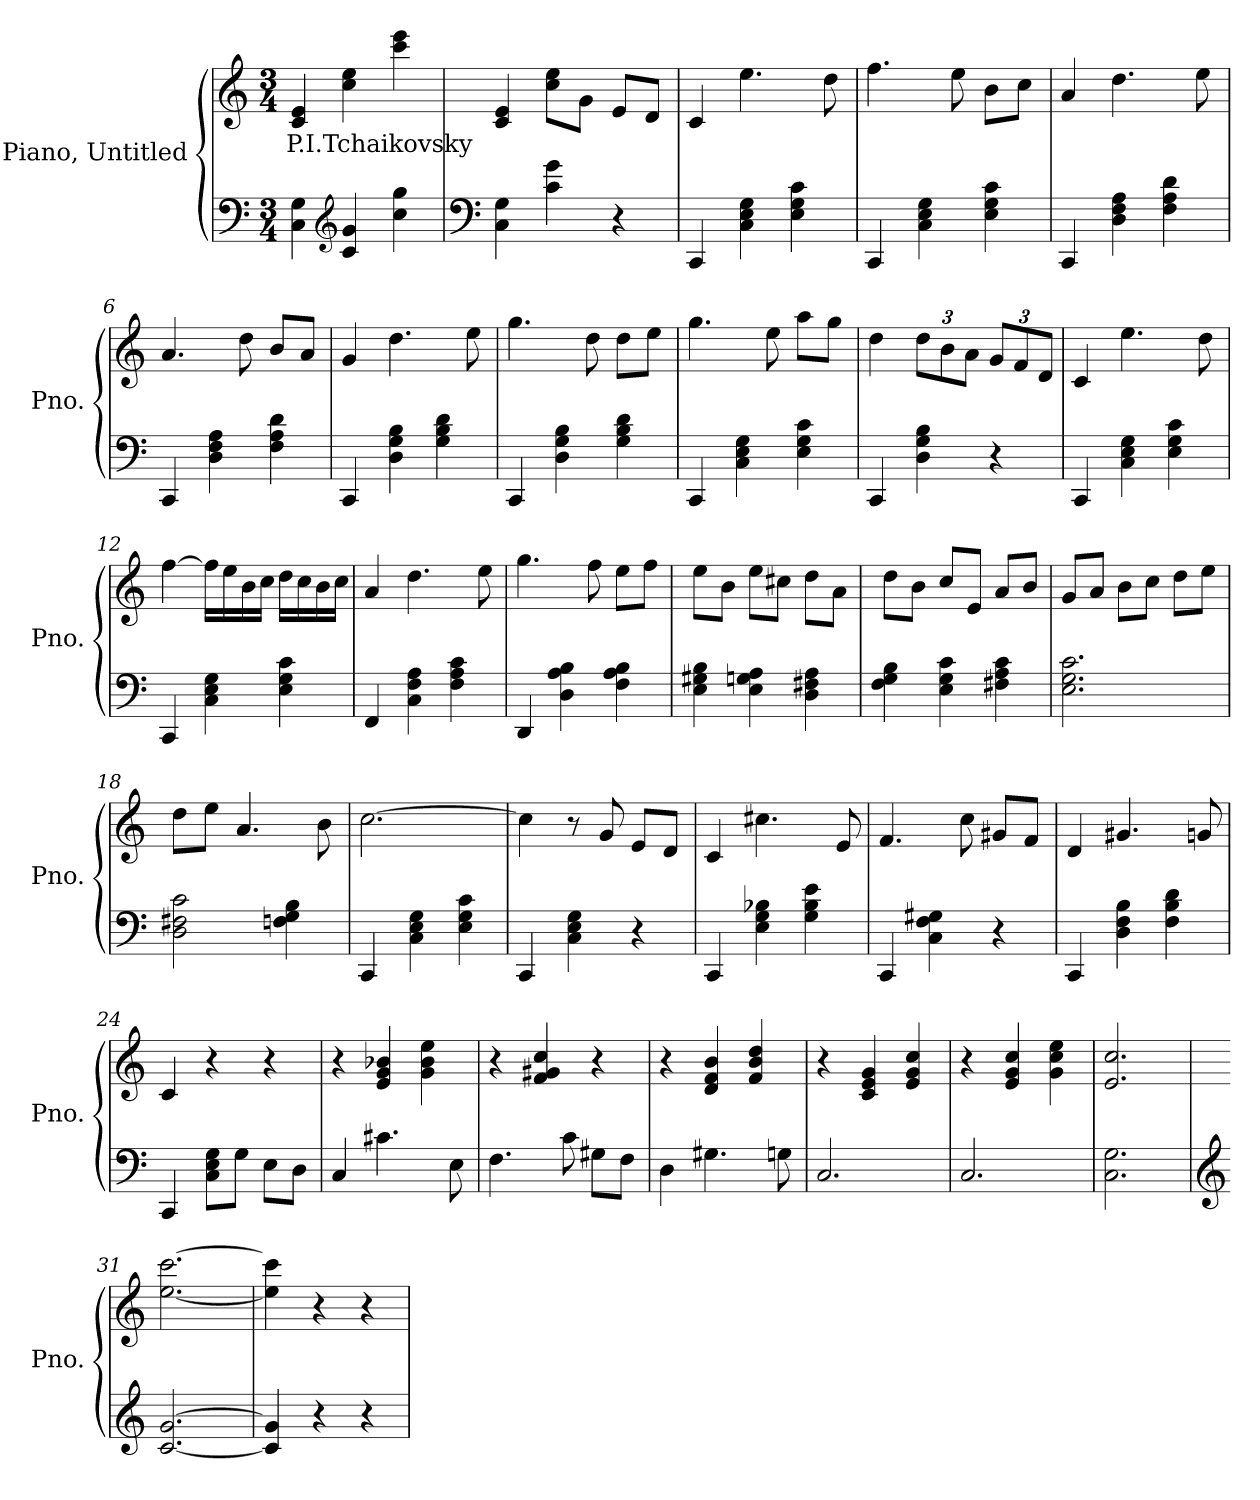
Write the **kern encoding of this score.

**kern	**kern	**text
*part2	*part1	*part1
*staff2	*staff1	*staff1
*I"Piano, Untitled	*I"Piano, Untitled	*
*I'Pno.	*I'Pno.	*
*clefF4	*clefG2	*
*k[]	*k[]	*
*M3/4	*M3/4	*
*MM120	*MM120	*
=1	=1	=1
!	!	!LO:LY:b
4C\ 4G\	4c/ 4e/	P.I.Tchaikovsky
*clefG2	*	*
4c/ 4g/	4cc\ 4ee\	.
4cc\ 4gg\	4ccc\ 4eee\	.
=2	=2	=2
*clefF4	*	*
4C\ 4G\	4c/ 4e/	.
4c\ 4g\	8cc\ 8ee\L	.
.	8g\J	.
4r	8e/L	.
.	8d/J	.
=3	=3	=3
4CC/	4c/	.
4C\ 4E\ 4G\	4.ee\	.
4E\ 4G\ 4c\	.	.
.	8dd\	.
=4	=4	=4
4CC/	4.ff\	.
4C\ 4E\ 4G\	.	.
.	8ee\	.
4E\ 4G\ 4c\	8b\L	.
.	8cc\J	.
=5	=5	=5
4CC/	4a/	.
4D\ 4F\ 4A\	4.dd\	.
4F\ 4A\ 4d\	.	.
.	8ee\	.
=6	=6	=6
4CC/	4.a/	.
4D\ 4F\ 4A\	.	.
.	8dd\	.
4F\ 4A\ 4d\	8b/L	.
.	8a/J	.
!!LO:LB:g=z
=7	=7	=7
4CC/	4g/	.
4D\ 4G\ 4B\	4.dd\	.
4G\ 4B\ 4d\	.	.
.	8ee\	.
=8	=8	=8
4CC/	4.gg\	.
4D\ 4G\ 4B\	.	.
.	8dd\	.
4G\ 4B\ 4d\	8dd\L	.
.	8ee\J	.
=9	=9	=9
4CC/	4.gg\	.
4C\ 4E\ 4G\	.	.
.	8ee\	.
4E\ 4G\ 4c\	8aa\L	.
.	8gg\J	.
=10	=10	=10
4CC/	4dd\	.
*	*Xbrackettup	*
4D\ 4G\ 4B\	12dd\L	.
.	12b\	.
.	12a\J	.
4r	12g/L	.
.	12f/	.
.	12d/J	.
=11	=11	=11
4CC/	4c/	.
4C\ 4E\ 4G\	4.ee\	.
4E\ 4G\ 4c\	.	.
.	8dd\	.
=12	=12	=12
4CC/	[4ff\	.
4C\ 4E\ 4G\	16ff\LL]	.
.	16ee\	.
.	16b\	.
.	16cc\JJ	.
4E\ 4G\ 4c\	16dd\LL	.
.	16cc\	.
.	16b\	.
.	16cc\JJ	.
=13	=13	=13
4FF/	4a/	.
4C\ 4F\ 4A\	4.dd\	.
4F\ 4A\ 4c\	.	.
.	8ee\	.
!!LO:LB:g=z
=14	=14	=14
4DD/	4.gg\	.
4D\ 4A\ 4B\	.	.
.	8ff\	.
4F\ 4A\ 4B\	8ee\L	.
.	8ff\J	.
=15	=15	=15
4E\ 4G#X\ 4B\	8ee\L	.
.	8b\J	.
4E\ 4Gn\ 4A\	8ee\L	.
.	8cc#X\J	.
4D\ 4F#X\ 4A\	8dd\L	.
.	8a\J	.
=16	=16	=16
4F\ 4G\ 4B\	8dd\L	.
.	8b\J	.
4E\ 4G\ 4c\	8cc/L	.
.	8e/J	.
4F#X\ 4A\ 4c\	8a/L	.
.	8b/J	.
=17	=17	=17
2.E\ 2.G\ 2.c\	8g/L	.
.	8a/J	.
.	8b\L	.
.	8cc\J	.
.	8dd\L	.
.	8ee\J	.
=18	=18	=18
2D\ 2F#X\ 2c\	8dd\L	.
.	8ee\J	.
.	4.a/	.
4Fn\ 4G\ 4B\	.	.
.	8b\	.
=19	=19	=19
4CC/	[2.cc\	.
4C\ 4E\ 4G\	.	.
4E\ 4G\ 4c\	.	.
=20	=20	=20
4CC/	4cc\]	.
4C\ 4E\ 4G\	8r	.
.	8g/	.
4r	8e/L	.
.	8d/J	.
!!LO:LB:g=z
=21	=21	=21
4CC/	4c/	.
4E\ 4G\ 4B-X\	4.cc#X\	.
4G\ 4B-\ 4e\	.	.
.	8e/	.
=22	=22	=22
4CC/	4.f/	.
4C\ 4F\ 4G#X\	.	.
.	8cc\	.
4r	8g#X/L	.
.	8f/J	.
=23	=23	=23
4CC/	4d/	.
4D\ 4F\ 4B\	4.g#X/	.
4F\ 4B\ 4d\	.	.
.	8gn/	.
=24	=24	=24
4CC/	4c/	.
8C\ 8E\ 8G\L	4r	.
8G\J	.	.
8E\L	4r	.
8D\J	.	.
=25	=25	=25
4C/	4r	.
4.c#X\	4e/ 4g/ 4b-X/	.
.	4g\ 4b-\ 4ee\	.
8E\	.	.
=26	=26	=26
4.F\	4r	.
.	4f/ 4g#X/ 4cc/	.
8c\	.	.
8G#X\L	4r	.
8F\J	.	.
=27	=27	=27
4D\	4r	.
4.G#X\	4d/ 4f/ 4b/	.
.	4f/ 4b/ 4dd/	.
8Gn\	.	.
!!LO:LB:g=z
=28	=28	=28
2.C/	4r	.
.	4c/ 4e/ 4g/	.
.	4e/ 4g/ 4cc/	.
=29	=29	=29
2.C/	4r	.
.	4e/ 4g/ 4cc/	.
.	4g\ 4cc\ 4ee\	.
=30	=30	=30
2.C\ 2.G\	2.e/ 2.cc/	.
=31	=31	=31
*clefG2	*	*
[2.c/ [2.g/	[2.ee\ [2.ccc\	.
=32	=32	=32
4c/] 4g/]	4ee\] 4ccc\]	.
4r	4r	.
4r	4r	.
=	=	=
*-	*-	*-
